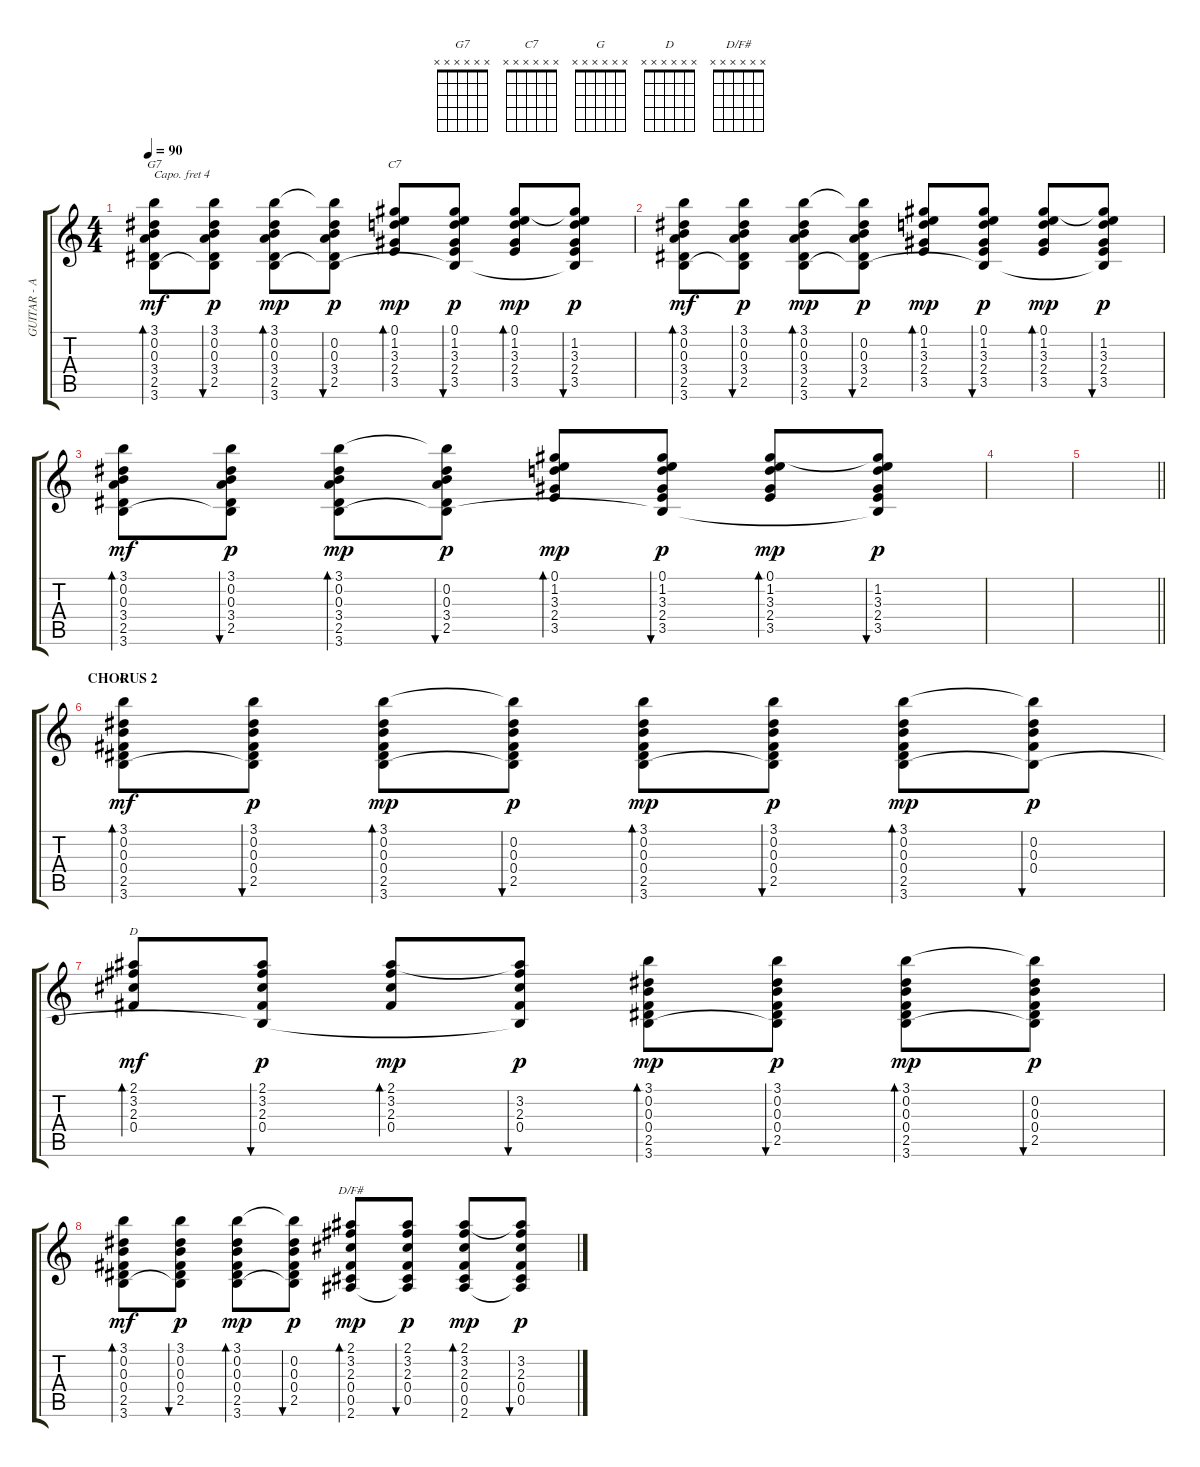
\track ("GUITAR - Acoustic" "GUITAR - A") {instrument acousticguitarsteel}
\staff {score tabs}
\capo 4
\tuning (E4 B3 G3 D3 A2 E2) {hide}
\chord ("G7" x x x x x x)
\chord ("C7" x x x x x x)
\chord ("G" x x x x x x)
\chord ("D" x x x x x x)
\chord ("D/F#" x x x x x x)
\ts (4 4)
\tempo 90
\clef g2
\ks c
(3.1 0.2 0.3 3.4 2.5 3.6).8{bd 30 ch "G7" dy mf} (3.1 0.2 0.3 3.4 2.5 3.6{t}).8{bu 30 dy p} (3.1 0.2 0.3 3.4 2.5 3.6).8{bd 30 dy mp} (3.1{t} 0.2 0.3 3.4 2.5 3.6{t}).8{bu 30 dy p} (0.1 1.2 3.3 2.4 3.5).8{bd 30 ch "C7" dy mp} (0.1 1.2 3.3 2.4 3.5 3.6{t}).8{bu 30 dy p} (0.1 1.2 3.3 2.4 3.5).8{bd 30 dy mp} (0.1{t} 1.2 3.3 2.4 3.5 3.6{t}).8{bu 30 dy p} |
(3.1 0.2 0.3 3.4 2.5 3.6).8{bd 30 dy mf} (3.1 0.2 0.3 3.4 2.5 3.6{t}).8{bu 30 dy p} (3.1 0.2 0.3 3.4 2.5 3.6).8{bd 30 dy mp} (3.1{t} 0.2 0.3 3.4 2.5 3.6{t}).8{bu 30 dy p} (0.1 1.2 3.3 2.4 3.5).8{bd 30 dy mp} (0.1 1.2 3.3 2.4 3.5 3.6{t}).8{bu 30 dy p} (0.1 1.2 3.3 2.4 3.5).8{bd 30 dy mp} (0.1{t} 1.2 3.3 2.4 3.5 3.6{t}).8{bu 30 dy p} |
(3.1 0.2 0.3 3.4 2.5 3.6).8{bd 30 dy mf} (3.1 0.2 0.3 3.4 2.5 3.6{t}).8{bu 30 dy p} (3.1 0.2 0.3 3.4 2.5 3.6).8{bd 30 dy mp} (3.1{t} 0.2 0.3 3.4 2.5 3.6{t}).8{bu 30 dy p} (0.1 1.2 3.3 2.4 3.5).8{bd 30 dy mp} (0.1 1.2 3.3 2.4 3.5 3.6{t}).8{bu 30 dy p} (0.1 1.2 3.3 2.4 3.5).8{bd 30 dy mp} (0.1{t} 1.2 3.3 2.4 3.5 3.6{t}).8{bu 30 dy p} |
|
\barLineRight lightlight
|
\section ("" "CHORUS 2")
(3.1 0.2 0.3 0.4 2.5 3.6).8{bd 30 ch "G" dy mf} (3.1 0.2 0.3 0.4 2.5 3.6{t}).8{bu 30 dy p} (3.1 0.2 0.3 0.4 2.5 3.6).8{bd 30 dy mp} (3.1{t} 0.2 0.3 0.4 2.5 3.6{t}).8{bu 30 dy p} (3.1 0.2 0.3 0.4 2.5 3.6).8{bd 30 dy mp} (3.1 0.2 0.3 0.4 2.5 3.6{t}).8{bu 30 dy p} (3.1 0.2 0.3 0.4 2.5 3.6).8{bd 30 dy mp} (3.1{t} 0.2 0.3 0.4 3.6{t}).8{bu 30 dy p} |
(2.1 3.2 2.3 0.4).8{bd 30 ch "D" dy mf} (2.1 3.2 2.3 0.4 3.6{t}).8{bu 30 dy p} (2.1 3.2 2.3 0.4).8{bd 30 dy mp} (2.1{t} 3.2 2.3 0.4 3.6{t}).8{bu 30 dy p} (3.1 0.2 0.3 0.4 2.5 3.6).8{bd 30 dy mp} (3.1 0.2 0.3 0.4 2.5 3.6{t}).8{bu 30 dy p} (3.1 0.2 0.3 0.4 2.5 3.6).8{bd 30 dy mp} (3.1{t} 0.2 0.3 0.4 2.5 3.6{t}).8{bu 30 dy p} |
(3.1 0.2 0.3 0.4 2.5 3.6).8{bd 30 dy mf} (3.1 0.2 0.3 0.4 2.5 3.6{t}).8{bu 30 dy p} (3.1 0.2 0.3 0.4 2.5 3.6).8{bd 30 dy mp} (3.1{t} 0.2 0.3 0.4 2.5 3.6{t}).8{bu 30 dy p} (2.1 3.2 2.3 0.4 0.5 2.6).8{bd 30 ch "D/F#" dy mp} (2.1 3.2 2.3 0.4 0.5 2.6{t}).8{bu 30 dy p} (2.1 3.2 2.3 0.4 0.5 2.6).8{bd 30 dy mp} (2.1{t} 3.2 2.3 0.4 0.5 2.6{t}).8{bu 30 dy p}
